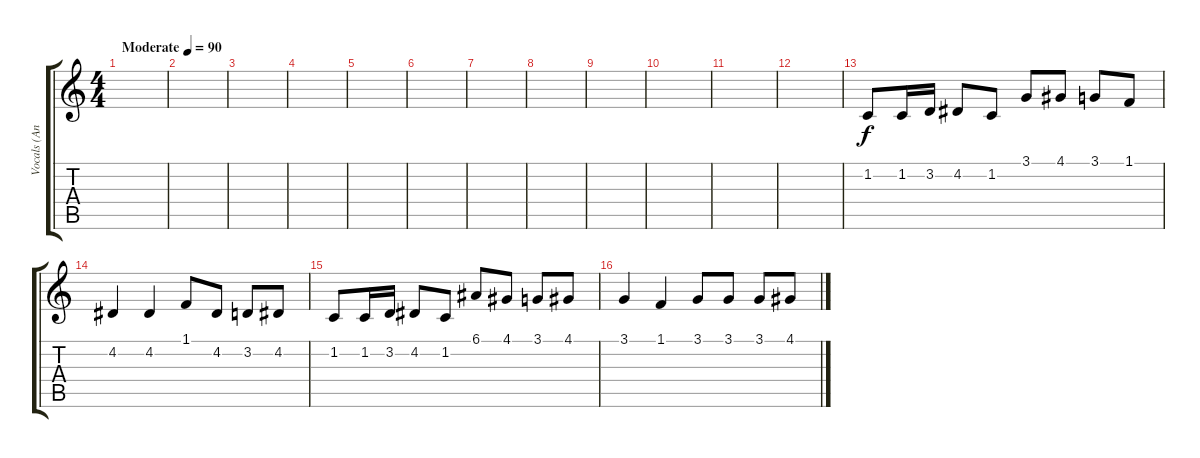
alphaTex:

\track ("Vocals (Anna)" "Vocals (An") {instrument clarinet}
\staff {score tabs}
\tuning (E4 B3 G3 D3 A2 E2) {hide}
\ts (4 4)
\tempo (90 "Moderate")
\clef g2
\ks c
|
|
|
|
|
|
|
|
|
|
|
|
1.2.8 1.2.16 3.2.16 4.2.8 1.2.8 3.1.8 4.1.8 3.1.8 1.1.8 |
4.2.4 4.2.4 1.1.8 4.2.8 3.2.8 4.2.8 |
1.2.8 1.2.16 3.2.16 4.2.8 1.2.8 6.1.8 4.1.8 3.1.8 4.1.8 |
3.1.4 1.1.4 3.1.8 3.1.8 3.1.8 4.1.8
